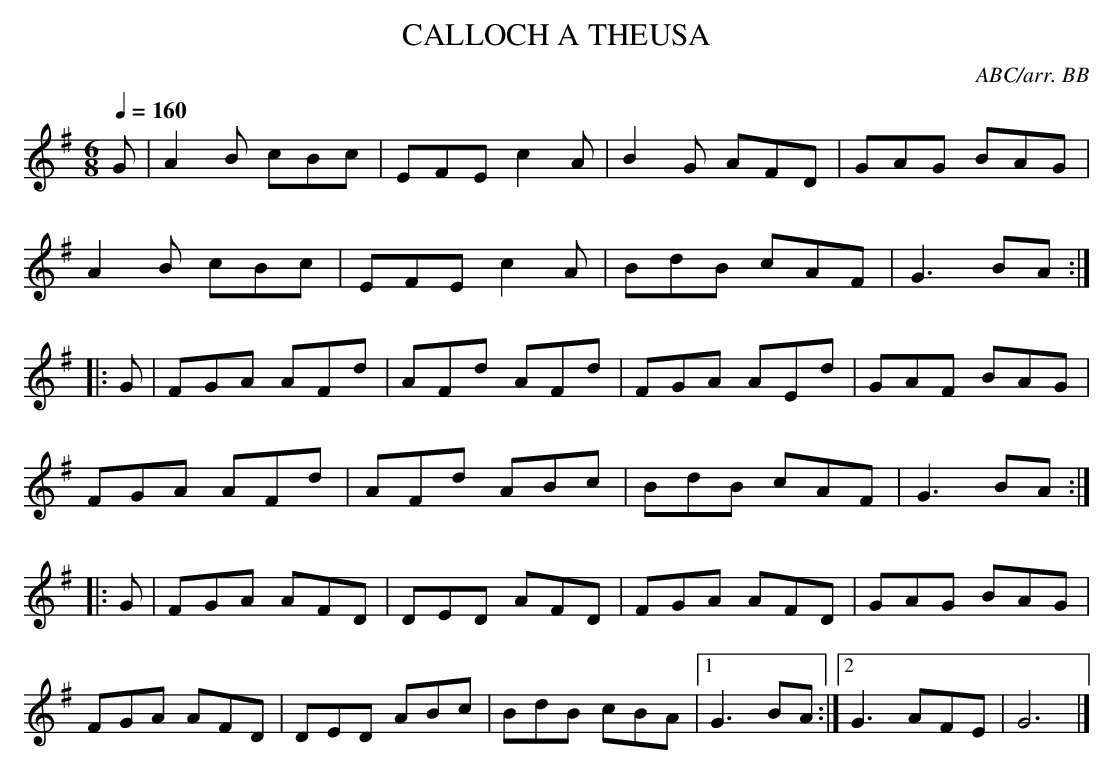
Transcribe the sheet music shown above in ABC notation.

X:1
T:CALLOCH A THEUSA
C:ABC/arr. BB
Y:"Irish"
T\'fairne" (= Hag at the Spinning Wheel) but it's impossible
to know for sure! (Even the native Gaelic speaker Chief O'Neill
couldn't figure it out.)
Q:1/4=160
M:6/8
L:1/8
K:G
G|A2B cBc|EFE c2A|B2G AFD|GAG BAG|
A2B cBc|EFE c2A|BdB cAF|G3 BA :|
|:G|FGA AFd|AFd AFd|FGA AEd|GAF BAG|
FGA AFd|AFd ABc|BdB cAF|G3 BA :|
|:G|FGA AFD|DED AFD|FGA AFD|GAG BAG|
FGA AFD|DED ABc|BdB cBA|1G3 BA :|\
[2 G3AFE|G6|]
